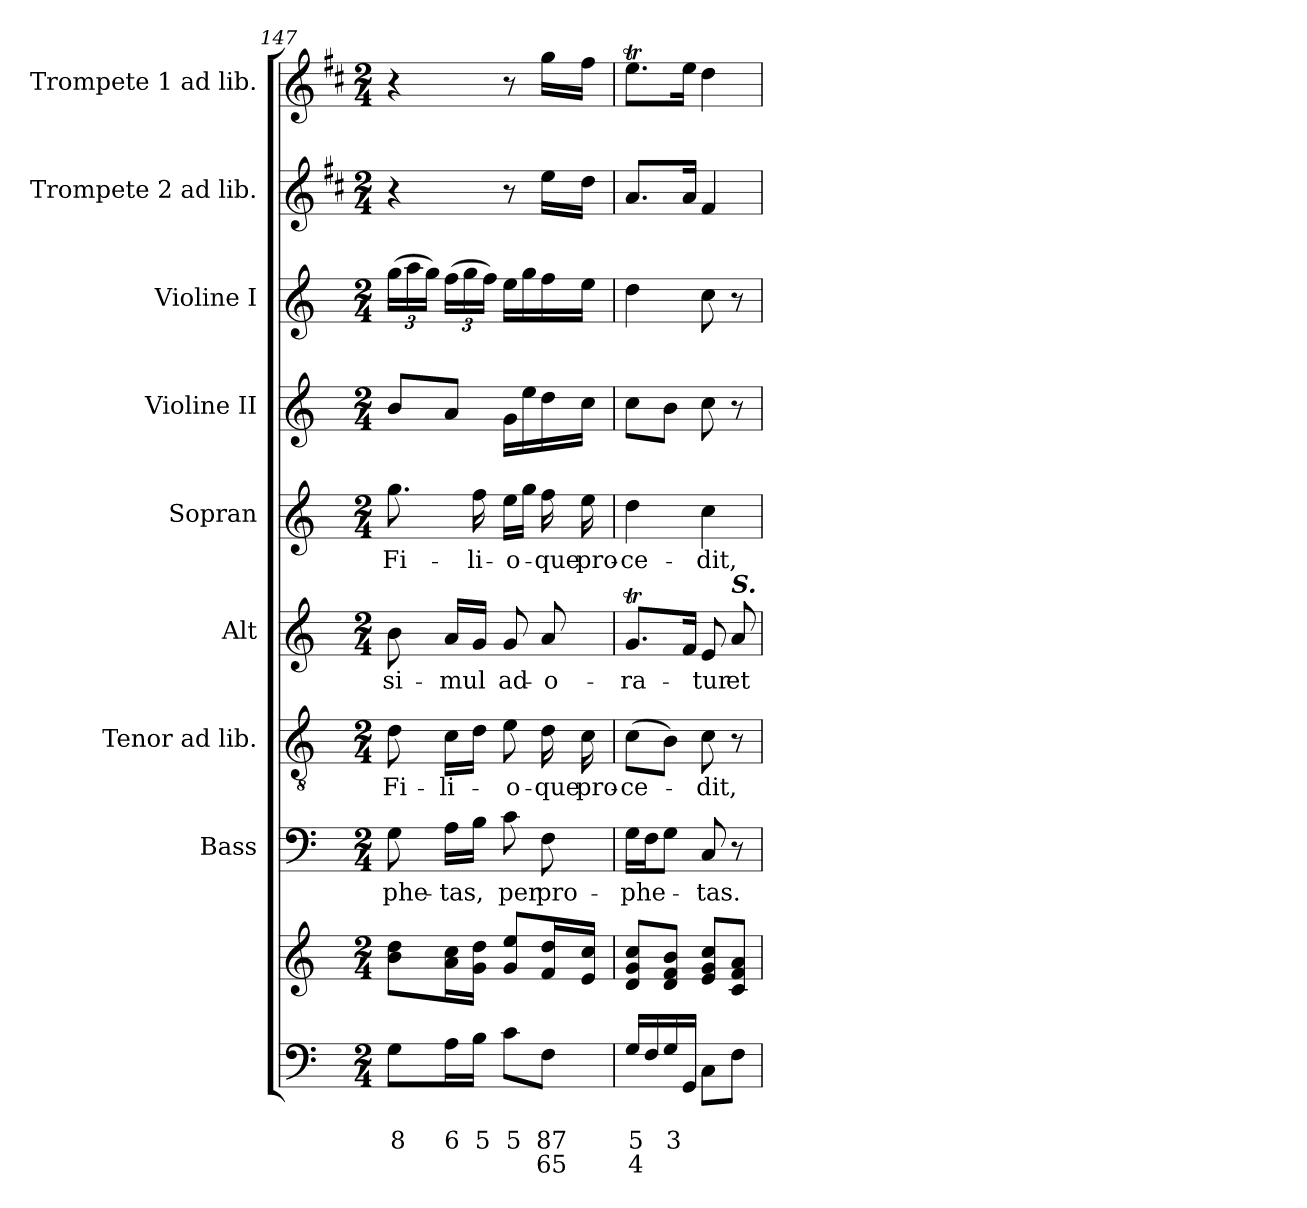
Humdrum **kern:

**kern	**text	**text	**text	**kern	**kern	**text	**kern	**text	**kern	**text	**kern	**text	**kern	**kern	**kern	**kern
*part9	*part9	*part9	*part9	*part9	*part8	*part8	*part7	*part7	*part6	*part6	*part5	*part5	*part4	*part3	*part2	*part1
*staff10	*staff10	*staff10	*staff10	*staff9	*staff8	*staff8	*staff7	*staff7	*staff6	*staff6	*staff5	*staff5	*staff4	*staff3	*staff2	*staff1
*	*	*	*	*	*I"Bass	*	*I"Tenor ad lib.	*	*I"Alt	*	*I"Sopran	*	*I"Violine II	*I"Violine I	*I"Trompete 2 ad lib.	*I"Trompete 1 ad lib.
*	*	*	*	*	*I'B.	*	*I'T.	*	*I'A.	*	*I'S.	*	*I'Vl. II	*I'Vl. I	*I'Trp. 2	*I'Trp. 1
*clefF4	*	*	*	*clefG2	*clefF4	*	*clefGv2	*	*clefG2	*	*clefG2	*	*clefG2	*clefG2	*clefG2	*clefG2
*	*	*	*	*	*	*	*	*	*	*	*	*	*	*	*ITrd1c2	*ITrd1c2
*k[]	*	*	*	*k[]	*k[]	*	*k[]	*	*k[]	*	*k[]	*	*k[]	*k[]	*k[]	*k[]
*C:	*	*	*	*C:	*C:	*	*C:	*	*C:	*	*C:	*	*C:	*C:	*C:	*C:
*M2/4	*	*	*	*M2/4	*M2/4	*	*M2/4	*	*M2/4	*	*M2/4	*	*M2/4	*M2/4	*M2/4	*M2/4
=147	=147	=147	=147	=147	=147	=147	=147	=147	=147	=147	=147	=147	=147	=147	=147	=147
!	!	!LO:LY:b	!	!	!	!LO:LY:b	!	!LO:LY:b	!	!LO:LY:b	!	!LO:LY:b	!	!	!	!
8G\L	.	8	.	8b\ 8dd\L	8G\	-phe-	8d\	Fi-	8b\	si-	8.gg\	Fi-	8b/L	(>24gg\LL	4r	4r
.	.	.	.	.	.	.	.	.	.	.	.	.	.	24aa\	.	.
.	.	.	.	.	.	.	.	.	.	.	.	.	.	24gg\JJ)	.	.
!	!	!LO:LY:b	!	!	!	!LO:LY:b	!	!LO:LY:b	!	!LO:LY:b	!	!	!	!	!	!
16A\L	.	6	.	16a\ 16cc\L	16A\LL	-tas,	16c\LL	-li-	16a/LL	-mul	.	.	8a/J	(>24ff\LL	.	.
.	.	.	.	.	.	.	.	.	.	.	.	.	.	24gg\	.	.
!	!	!LO:LY:b	!	!	!	!	!	!	!	!	!	!LO:LY:b	!	!	!	!
16B\JJ	.	5	.	16g\ 16dd\JJ	16B\JJ	.	16d\JJ	.	16g/JJ	.	16ff\	-li-	.	.	.	.
.	.	.	.	.	.	.	.	.	.	.	.	.	.	24ff\JJ)	.	.
!	!	!LO:LY:b	!	!	!	!LO:LY:b	!	!LO:LY:b	!	!LO:LY:b	!	!LO:LY:b	!	!	!	!
8c\L	.	5	.	8g/ 8ee/L	8c\	per	8e\	-o-	8g/	ad-	16ee\LL	-o-	16g\LL	16ee\LL	8r	8r
.	.	.	.	.	.	.	.	.	.	.	16gg\JJ	.	16ee\	16gg\	.	.
!	!	!LO:LY:b	!LO:LY:b	!	!	!LO:LY:b	!	!LO:LY:b	!	!LO:LY:b	!	!LO:LY:b	!	!	!	!
8F\J	.	87	65	16f/ 16dd/L	8F\	pro-	16d\	-que	8a/	-o-	16ff\	-que	16dd\	16ff\	16dd\LL	16ff\LL
!	!	!	!	!	!	!	!	!LO:LY:b	!	!	!	!LO:LY:b	!	!	!	!
.	.	.	.	16e/ 16cc/JJ	.	.	16c\	pro-	.	.	16ee\	pro-	16cc\JJ	16ee\JJ	16cc\JJ	16ee\JJ
=148	=148	=148	=148	=148	=148	=148	=148	=148	=148	=148	=148	=148	=148	=148	=148	=148
!	!	!LO:LY:b	!LO:LY:b	!	!	!LO:LY:b	!	!LO:LY:b	!	!LO:LY:b	!	!LO:LY:b	!	!	!	!
16G/LL	.	5	4	8d/ 8g/ 8cc/L	16G\LL	-phe-	(>8c\L	-ce-	8.gT/L	-ra-	4dd\	-ce-	8cc\L	4dd\	8.g/L	8.ddT\L
16F/	.	.	.	.	16F\J	.	.	.	.	.	.	.	.	.	.	.
!	!	!LO:LY:b	!	!	!	!	!	!	!	!	!	!	!	!	!	!
16G/	.	3	.	8d/ 8f/ 8b/J	8G\J	.	8B\J)	.	.	.	.	.	8b\J	.	.	.
16GG/JJ	.	.	.	.	.	.	.	.	16f/Jk	.	.	.	.	.	16g/Jk	16dd\Jk
!	!	!	!	!	!	!LO:LY:b	!	!LO:LY:b	!	!LO:LY:b	!	!LO:LY:b	!	!	!	!
8C\L	.	.	.	8e/ 8g/ 8cc/L	8C/	-tas.	8c\	-dit,	8e/	-tur	4cc\	-dit,	8cc\	8cc\	4e/	4cc\
!	!	!	!	!	!	!	!	!	!LO:TX:a:Bi:t=S.	!	!	!	!	!	!	!
!	!	!	!	!	!	!	!	!	!	!LO:LY:b	!	!	!	!	!	!
8F\J	.	.	.	8c/ 8f/ 8a/J	8r	.	8r	.	8a/	et	.	.	8r	8r	.	.
=	=	=	=	=	=	=	=	=	=	=	=	=	=	=	=	=
*-	*-	*-	*-	*-	*-	*-	*-	*-	*-	*-	*-	*-	*-	*-	*-	*-
